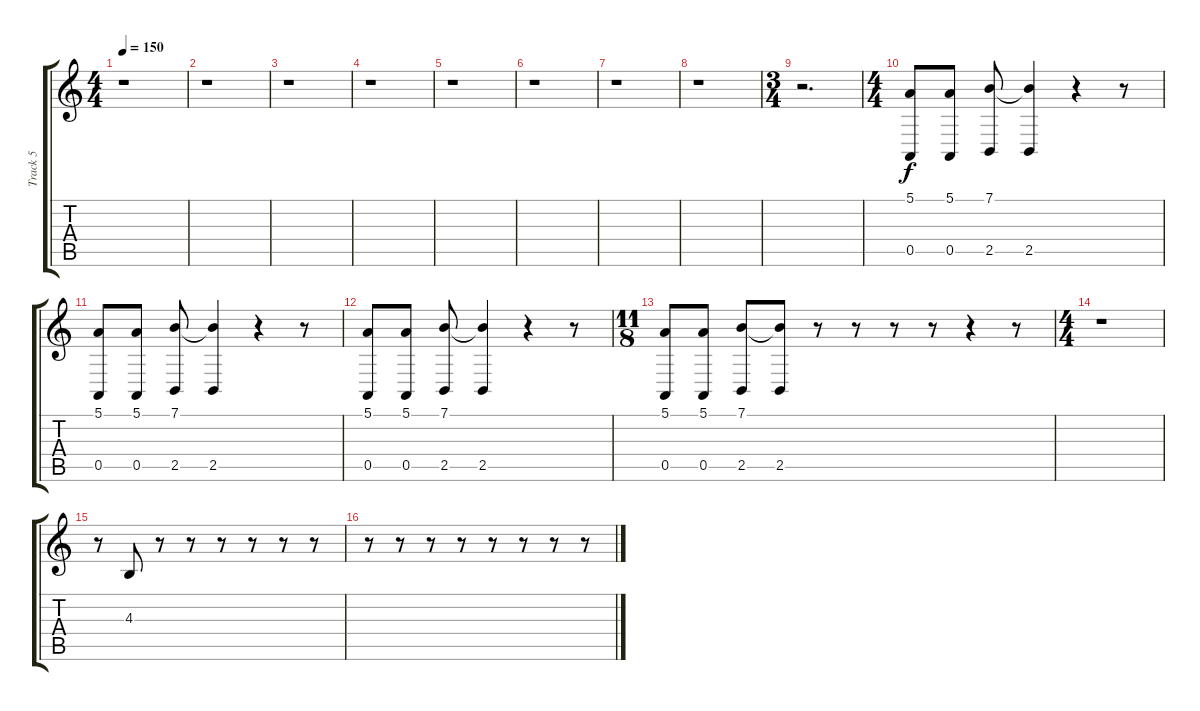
\track ("Track 5" "Track 5") {instrument musicbox}
\staff {score tabs}
\tuning (E4 B3 G3 D3 A2 E2) {hide}
\ts (4 4)
\tempo 150
\clef g2
\ks c
r.1{dy f} |
r.1 |
r.1 |
r.1 |
r.1 |
r.1 |
r.1 |
r.1 |
\ts (3 4)
r.2{d} |
\ts (4 4)
(5.1 0.5).8 (5.1 0.5).8 (7.1 2.5).8 (7.1{t} 2.5).4 r.4 r.8 |
(5.1 0.5).8 (5.1 0.5).8 (7.1 2.5).8 (7.1{t} 2.5).4 r.4 r.8 |
(5.1 0.5).8 (5.1 0.5).8 (7.1 2.5).8 (7.1{t} 2.5).4 r.4 r.8 |
\ts (11 8)
(5.1 0.5).8 (5.1 0.5).8 (7.1 2.5).8 (7.1{t} 2.5).8 r.8 r.8 r.8 r.8 r.4 r.8 |
\ts (4 4)
r.1 |
r.8 4.3.8 r.8 r.8 r.8 r.8 r.8 r.8 |
r.8 r.8 r.8 r.8 r.8 r.8 r.8 r.8
